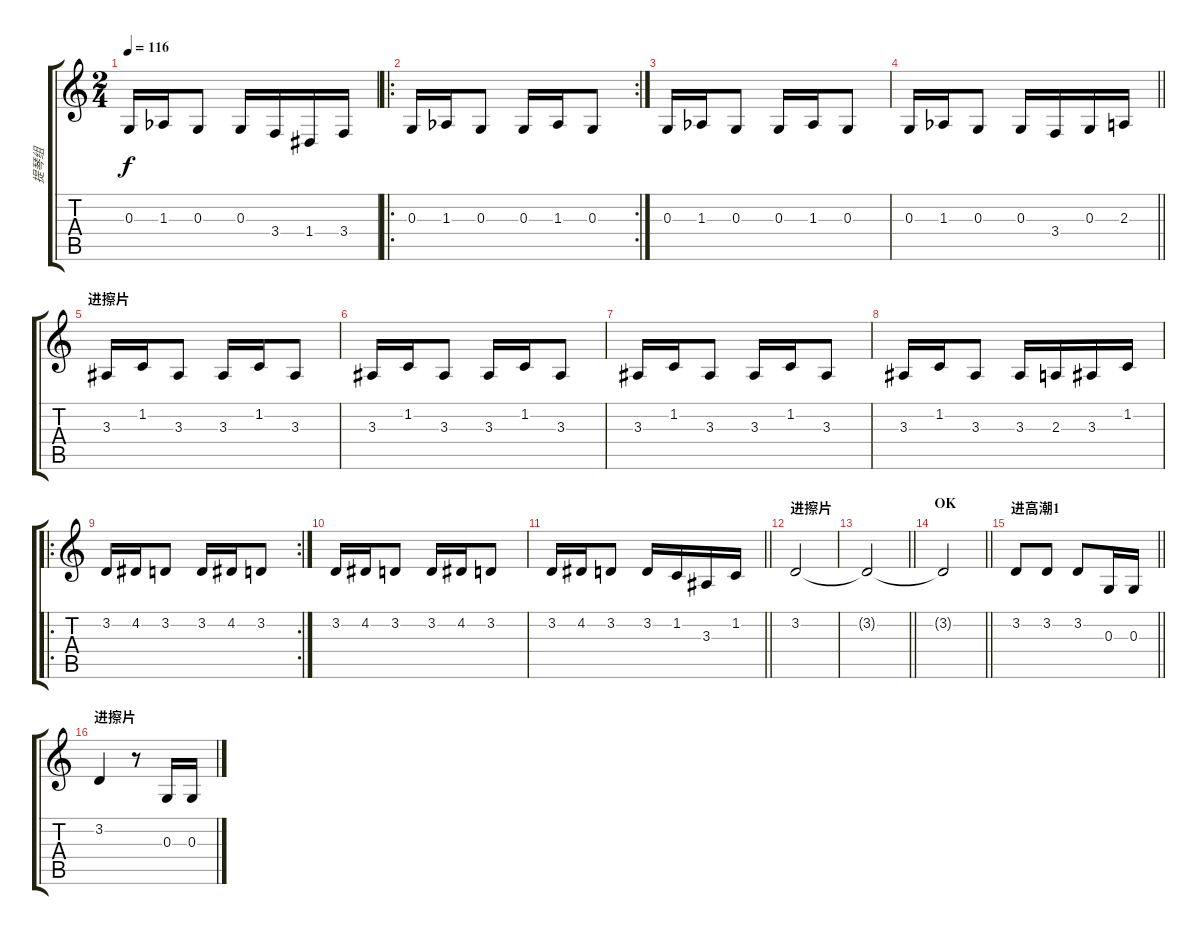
\track ("提琴组" "提琴组") {instrument stringensemble1}
\staff {score tabs}
\tuning (E4 B3 G3 D3 A2 E2) {hide}
\ts (2 4)
\tempo 116
\clef g2
\ks c
0.3.16{dy f} 1.3{acc b}.16 0.3.8 0.3.16 3.4.16 1.4.16 3.4.16 |
\ro
\rc 2
0.3.16 1.3{acc b}.16 0.3.8 0.3.16 1.3{acc b}.16 0.3.8 |
0.3.16 1.3{acc b}.16 0.3.8 0.3.16 1.3{acc b}.16 0.3.8 |
\barLineRight lightlight
0.3.16 1.3{acc b}.16 0.3.8 0.3.16 3.4.16 0.3.16 2.3.16 |
\section ("" "进擦片")
3.3.16 1.2.16 3.3.8 3.3.16 1.2.16 3.3.8 |
3.3.16 1.2.16 3.3.8 3.3.16 1.2.16 3.3.8 |
3.3.16 1.2.16 3.3.8 3.3.16 1.2.16 3.3.8 |
3.3.16 1.2.16 3.3.8 3.3.16 2.3.16 3.3.16 1.2.16 |
\ro
\rc 2
3.2.16 4.2.16 3.2.8 3.2.16 4.2.16 3.2.8 |
3.2.16 4.2.16 3.2.8 3.2.16 4.2.16 3.2.8 |
\barLineRight lightlight
3.2.16 4.2.16 3.2.8 3.2.16 1.2.16 3.3.16 1.2.16 |
\section ("" "进擦片")
3.2.2 |
\barLineRight lightlight
3.2{t}.2 |
\section ("" "OK")
\barLineRight lightlight
3.2{t}.2 |
\section ("" "进高潮1")
\barLineRight lightlight
3.2.8 3.2.8 3.2.8 0.3.16 0.3.16 |
\section ("" "进擦片")
3.2.4 r.8 0.3.16 0.3.16
